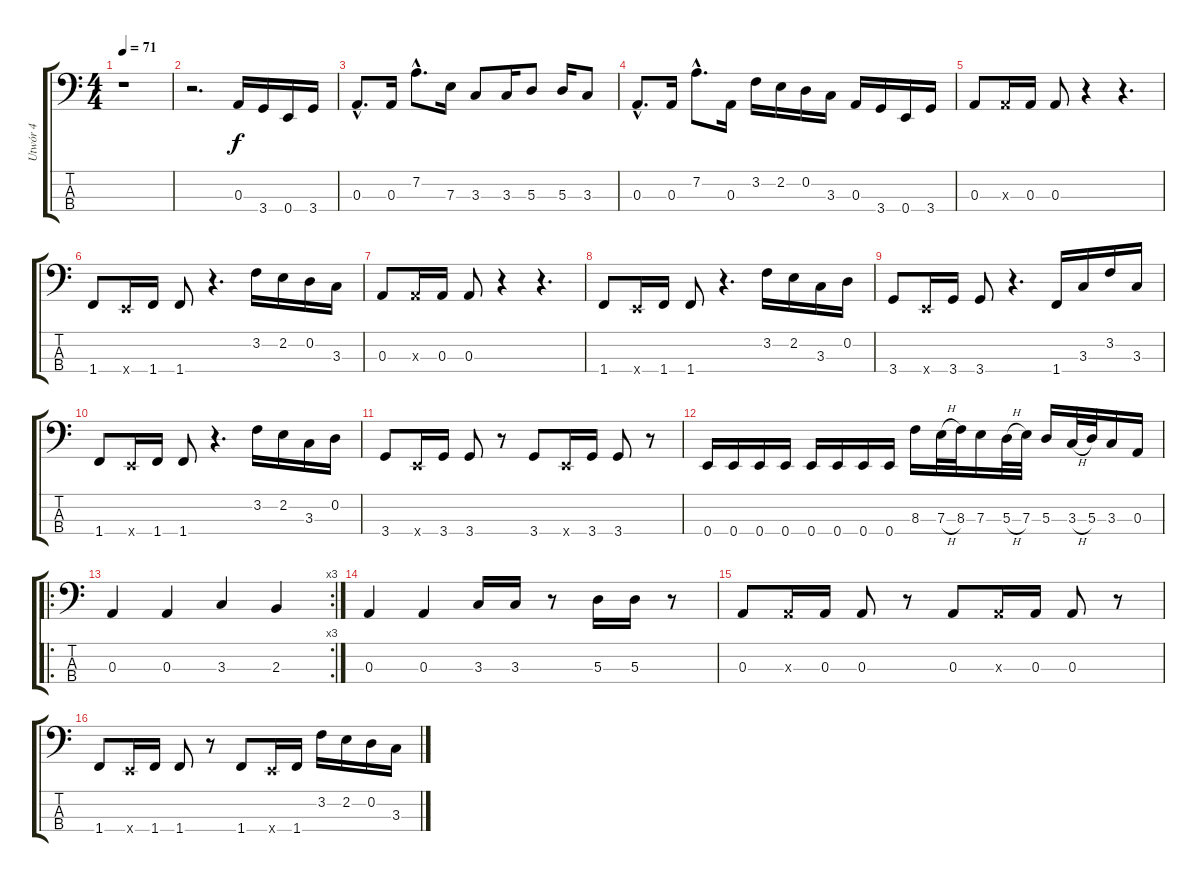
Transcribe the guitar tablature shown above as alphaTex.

\track ("Utwór 4" "Utwór 4") {instrument electricbassfinger}
\staff {score tabs}
\tuning (G2 D2 A1 E1) {hide}
\ts (4 4)
\tempo 71
\clef f4
\ks c
r.1{dy f instrument electricbassfinger} |
r.2{d} 0.3.16 3.4.16 0.4.16 3.4.16 |
0.3{hac}.8{d} 0.3.16 7.2{hac}.8{d} 7.3.16 3.3.8 3.3.16 5.3.8 5.3.16 3.3.8 |
0.3{hac}.8{d} 0.3.16 7.2{hac}.8{d} 0.3.16 3.2.16 2.2.16 0.2.16 3.3.16 0.3.16 3.4.16 0.4.16 3.4.16 |
0.3.8 0.3{x}.16 0.3.16 0.3.8 r.4 r.4{d} |
1.4.8 0.4{x}.16 1.4.16 1.4.8 r.4{d} 3.2.16 2.2.16 0.2.16 3.3.16 |
0.3.8 0.3{x}.16 0.3.16 0.3.8 r.4 r.4{d} |
1.4.8 0.4{x}.16 1.4.16 1.4.8 r.4{d} 3.2.16 2.2.16 3.3.16 0.2.16 |
3.4.8 0.4{x}.16 3.4.16 3.4.8 r.4{d} 1.4.16 3.3.16 3.2.16 3.3.16 |
1.4.8 0.4{x}.16 1.4.16 1.4.8 r.4{d} 3.2.16 2.2.16 3.3.16 0.2.16 |
3.4.8 0.4{x}.16 3.4.16 3.4.8 r.8 3.4.8 0.4{x}.16 3.4.16 3.4.8 r.8 |
0.4.16 0.4.16 0.4.16 0.4.16 0.4.16 0.4.16 0.4.16 0.4.16 8.3.16 7.3{h}.32 8.3.32 7.3.16 5.3{h}.32 7.3.32 5.3.16 3.3{h}.32 5.3.32 3.3.16 0.3.16 |
\ro
\rc 3
0.3.4 0.3.4 3.3.4 2.3.4 |
0.3.4 0.3.4 3.3.16 3.3.16 r.8 5.3.16 5.3.16 r.8 |
0.3.8 0.3{x}.16 0.3.16 0.3.8 r.8 0.3.8 0.3{x}.16 0.3.16 0.3.8 r.8 |
1.4.8 0.4{x}.16 1.4.16 1.4.8 r.8 1.4.8 0.4{x}.16 1.4.16 3.2.16 2.2.16 0.2.16 3.3.16
